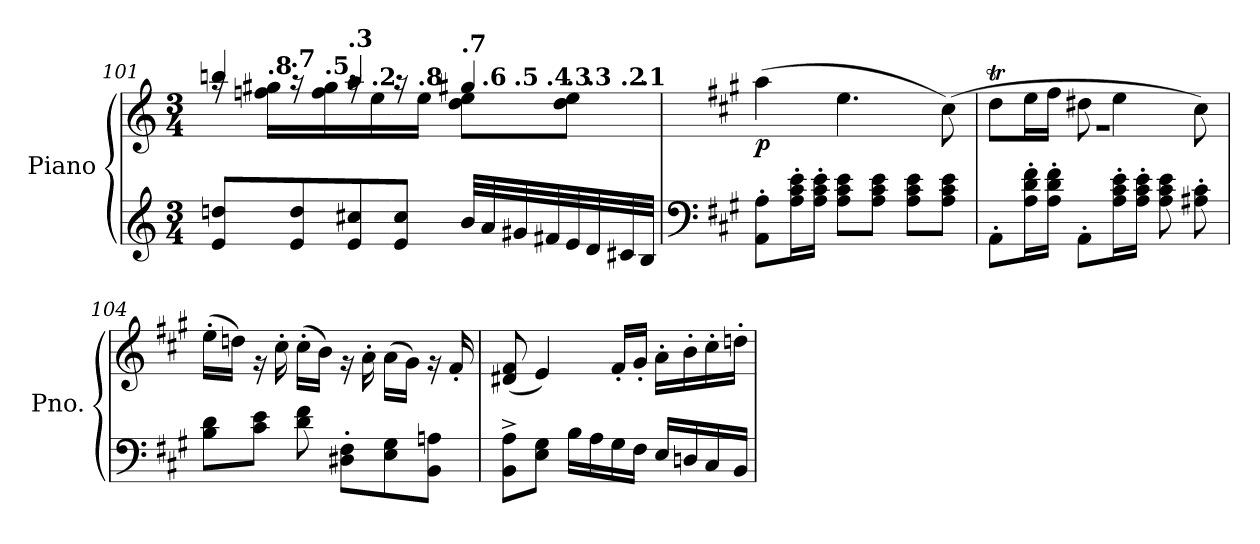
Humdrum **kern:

**kern	**kern	**dynam
*part1	*part1	*part1
*staff2	*staff1	*staff1/2
*I"Piano	*	*
*I'Pno.	*	*
*clefG2	*clefG2	*
*k[]	*k[]	*
*M3/4	*M3/4	*
*MM140	*MM140	*
=101	=101	=101
*	*^	*
!	!LO:TX:b:i:t=poco ritard	!	!
*	*^	*	*
*	*	*	*^	*
*	*	*	*	*^	*
*	*	*	*	*	*^	*
*	*	*	*	*	*	*^	*
8e/ 8ddn/L	4bbn/	16raa	2ryy	2ryy	2ryy	2ryy	2ryy	.
*	*MM135	*	*	*	*	*	*	*
!	!	!LO:TX:a:B:t=.8	!	!	!	!	!	!
.	.	16ffn\ 16gg#X\LL	.	.	.	.	.	.
*	*MM131	*	*	*	*	*	*	*
!	!	!LO:TX:a:B:t=.7	!	!	!	!	!	!
8e/ 8dd/	.	16raa	.	.	.	.	.	.
*	*MM127	*	*	*	*	*	*	*
!	!	!LO:TX:a:B:t=.5	!	!	!	!	!	!
.	.	16ff\ 16gg#\	.	.	.	.	.	.
*	*MM123	*	*	*	*	*	*	*
!	!LO:TX:a:B:t=.3	!	!	!	!	!	!	!
8e/ 8cc#X/	4aa/	16raa	.	.	.	.	.	.
*	*MM119	*	*	*	*	*	*	*
!	!	!LO:TX:a:B:t=.2	!	!	!	!	!	!
.	.	16ee\	.	.	.	.	.	.
*	*MM115	*	*	*	*	*	*	*
8e/ 8cc#/J	.	16raa	.	.	.	.	.	.
*	*MM110	*	*	*	*	*	*	*
!	!	!LO:TX:a:B:t=.8	!	!	!	!	!	!
.	.	16ee\JJ	.	.	.	.	.	.
*	*MM106	*	*	*	*	*	*	*
!	!LO:TX:a:B:t=.7	!	!	!	!	!	!	!
32b/LLL	4gg#X/	8dd\ 8ee\L	32ryy	16ryy	16.ryy	8ryy	8.ryy	.
*	*MM104	*	*	*	*	*	*	*
!	!	!	!LO:TX:a:B:t=.6	!	!	!	!	!
32a/	.	.	8..ryy	.	.	.	.	.
*	*MM102	*	*	*	*	*	*	*
!	!	!	!	!LO:TX:a:B:t=.5	!	!	!	!
32g#X/	.	.	.	8.ryy	.	.	.	.
*	*MM100	*	*	*	*	*	*	*
!	!	!	!	!	!LO:TX:a:B:t=.4	!	!	!
32f#X/	.	.	.	.	8ryy	.	.	.
*	*MM98	*	*	*	*	*	*	*
!	!	!LO:TX:a:B:t=.3	!	!	!	!	!	!
32e/	.	8dd\ 8ee\J	.	.	.	32ryy	.	.
*	*MM96	*	*	*	*	*	*	*
!	!	!	!	!	!	!LO:TX:a:B:t=.3	!	!
32d/	.	.	.	.	.	16.ryy	.	.
*	*MM94	*	*	*	*	*	*	*
!	!	!	!	!	!	!	!LO:TX:a:B:t=.2	!
32c#X/	.	.	.	.	.	.	16ryy	.
*	*MM92	*	*	*	*	*	*	*
!	!	!	!	!	!LO:TX:a:B:t=.1	!	!	!
32B/JJJ	.	.	.	.	32ryy	.	.	.
*	*v	*v	*v	*v	*v	*v	*v	*
=102	=102	=102
*clefF4	*	*
*k[f#c#g#]	*k[f#c#g#]	*
*	*MM140	*
*	*^	*
*	*	*^	*
*	*	*	*^	*
*	*	*	*	*^	*
*	*	*	*	*	*^	*
*	*	*	*	*	*	*^	*
!	!LO:TX:a:i:t=a tempo	!	!	!	!	!	!	!
!	!	!	!	!	!	!	!	!LO:DY:b
*	*v	*v	*v	*v	*v	*v	*v	*
8AA\' 8A\'L	(>4aa\	p
16A\' 16c#\' 16e\'L	.	.
16A\' 16c#\' 16e\'JJ	.	.
8A\ 8c#\ 8e\L	4.ee\	.
8A\ 8c#\ 8e\J	.	.
8A\ 8c#\ 8e\L	.	.
8A\ 8c#\ 8e\J	(>8cc#\)	.
=103	=103	=103
*	*^	*
8AA'\L	8ddT\L	2.r	.
16A\' 16d\' 16f#\'L	16ee\L	.	.
16A\' 16d\' 16f#\'JJ	16ff#\JJ	.	.
8AA'\L	8dd#X\	.	.
16A\' 16c#\' 16e\'L	4ee\	.	.
16A\' 16c#\' 16e\'JJ	.	.	.
8A\ 8c#\ 8e\	.	.	.
8A#X\' 8c#\'	8cc#\)	.	.
*	*v	*v	*
!!LO:LB:g=z
=104	=104	=104
8B\ 8d\L	(>16ee'\LL	.
.	16ddn\JJ)	.
8c#\ 8e\J	16rg	.
.	16cc#'\	.
8d\ 8f#\	(>16cc#'\LL	.
.	16b\JJ)	.
8D#X\' 8F#\'L	16rg	.
.	16a'\	.
8E\ 8G#\	(>16a\LL	.
.	16g#\JJ)	.
8BB\ 8An\J	16rg	.
.	16f#'/	.
=105	=105	=105
8BB\^ 8A\^L	(<8d#X/ 8f#/	.
8E\ 8G#\J	4e/)	.
16B\LL	.	.
16A\	.	.
16G#\	16f#'/LL	.
16F#\JJ	16g#'/JJ	.
16E/LL	16a'\LL	.
16Dn/	16b'\	.
16C#/	16cc#'\	.
16BB/JJ	16ddn'\JJ	.
=	=	=
*-	*-	*-
